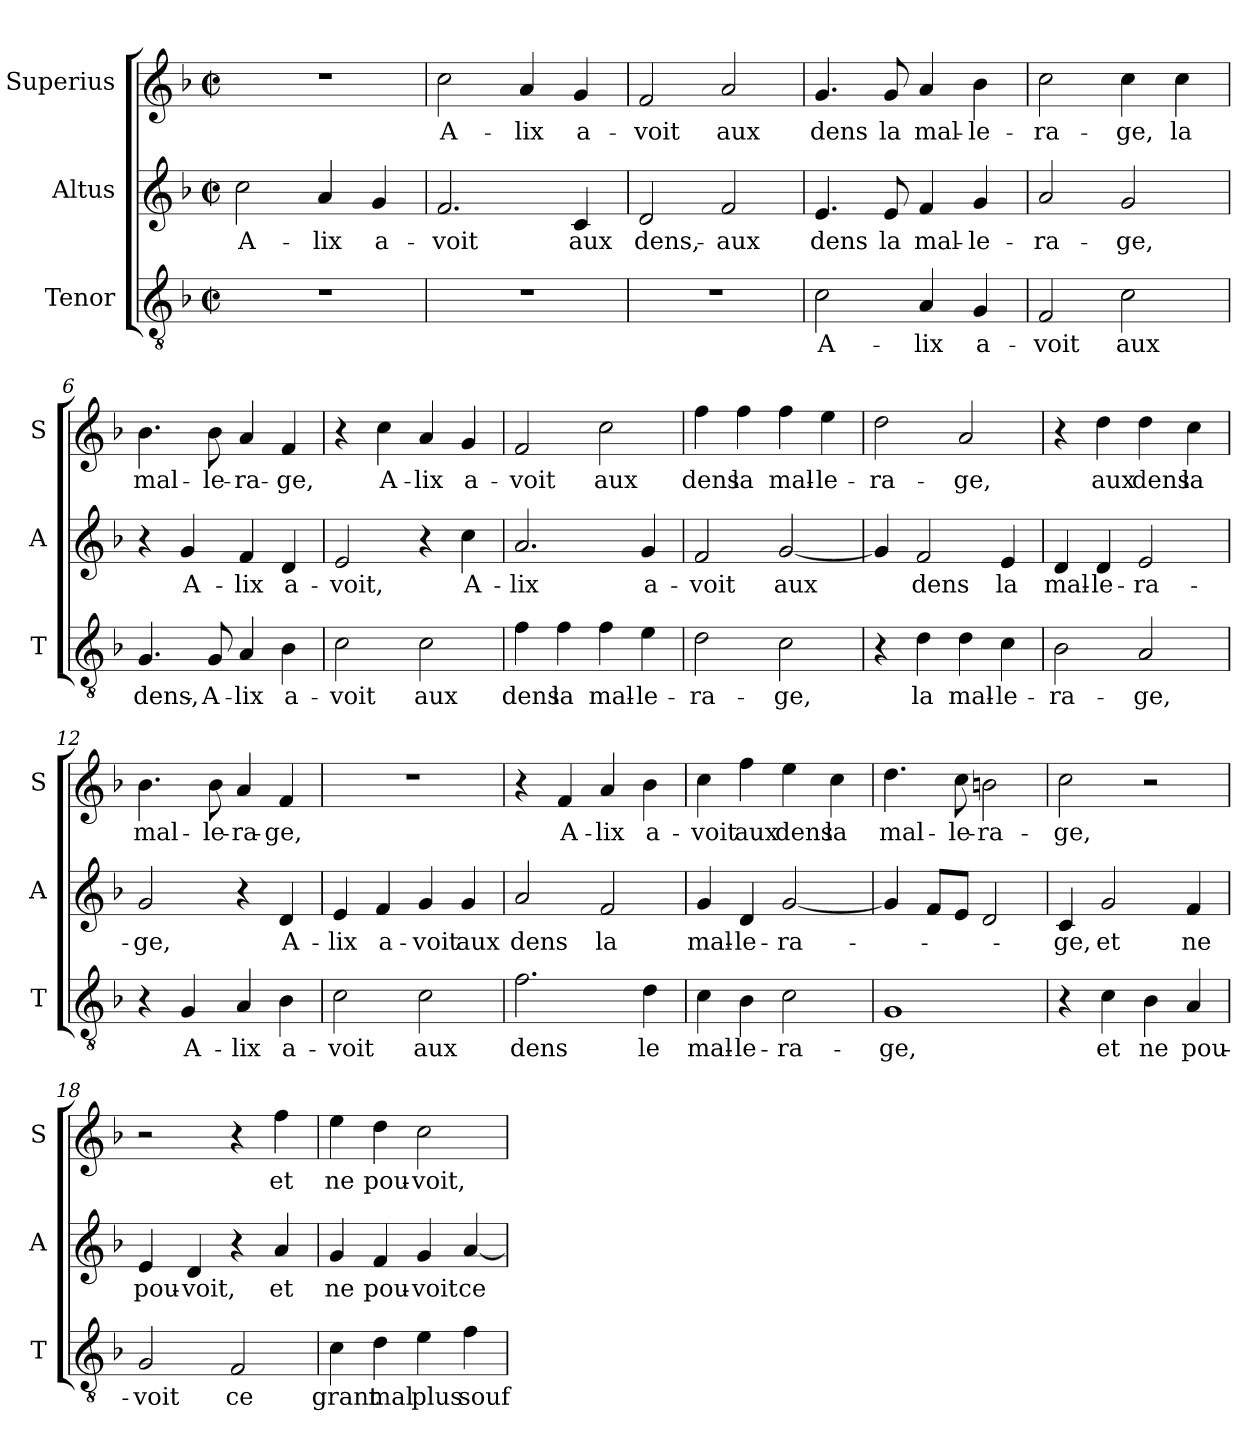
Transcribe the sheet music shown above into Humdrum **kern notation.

**kern	**text	**kern	**text	**kern	**text
*part3	*part3	*part2	*part2	*part1	*part1
*staff3	*staff3	*staff2	*staff2	*staff1	*staff1
*I"Tenor	*	*I"Altus	*	*I"Superius	*
*I'T	*	*I'A	*	*I'S	*
*clefGv2	*	*clefG2	*	*clefG2	*
*k[b-]	*	*k[b-]	*	*k[b-]	*
*F:	*	*F:	*	*F:	*
*M2/2	*	*M2/2	*	*M2/2	*
*met(c|)	*	*met(c|)	*	*met(c|)	*
=1	=1	=1	=1	=1	=1
!	!	!	!LO:LY:b	!	!
1r	.	2cc\	A-	1r	.
!	!	!	!LO:LY:b	!	!
.	.	4a/	-lix	.	.
!	!	!	!LO:LY:b	!	!
.	.	4g/	a-	.	.
=2	=2	=2	=2	=2	=2
!	!	!	!LO:LY:b	!	!LO:LY:b
1r	.	2.f/	-voit	2cc\	A-
!	!	!	!	!	!LO:LY:b
.	.	.	.	4a/	-lix
!	!	!	!LO:LY:b	!	!LO:LY:b
.	.	4c/	aux	4g/	a-
=3	=3	=3	=3	=3	=3
!	!	!	!LO:LY:b	!	!LO:LY:b
1r	.	2d/	dens,-	2f/	-voit
!	!	!	!LO:LY:b	!	!LO:LY:b
.	.	2f/	-aux	2a/	aux
=4	=4	=4	=4	=4	=4
!	!LO:LY:b	!	!LO:LY:b	!	!LO:LY:b
2c\	A-	4.e/	dens	4.g/	dens
!	!	!	!LO:LY:b	!	!LO:LY:b
.	.	8e/	la	8g/	la
!	!LO:LY:b	!	!LO:LY:b	!	!LO:LY:b
4A/	-lix	4f/	mal-	4a/	mal-
!	!LO:LY:b	!	!LO:LY:b	!	!LO:LY:b
4G/	a-	4g/	-le-	4b-\	-le-
=5	=5	=5	=5	=5	=5
!	!LO:LY:b	!	!LO:LY:b	!	!LO:LY:b
2F/	-voit	2a/	-ra-	2cc\	-ra-
!	!LO:LY:b	!	!LO:LY:b	!	!LO:LY:b
2c\	aux	2g/	-ge,	4cc\	-ge,
!	!	!	!	!	!LO:LY:b
.	.	.	.	4cc\	la
!!LO:LB:g=z
=6	=6	=6	=6	=6	=6
!	!LO:LY:b	!	!	!	!LO:LY:b
4.G/	dens,-	4r	.	4.b-\	mal-
!	!	!	!LO:LY:b	!	!
.	.	4g/	A-	.	.
!	!LO:LY:b	!	!	!	!LO:LY:b
8G/	-A-	.	.	8b-\	-le-
!	!LO:LY:b	!	!LO:LY:b	!	!LO:LY:b
4A/	-lix	4f/	-lix	4a/	-ra-
!	!LO:LY:b	!	!LO:LY:b	!	!LO:LY:b
4B-\	a-	4d/	a-	4f/	-ge,
=7	=7	=7	=7	=7	=7
!	!LO:LY:b	!	!LO:LY:b	!	!
2c\	-voit	2e/	-voit,	4r	.
!	!	!	!	!	!LO:LY:b
.	.	.	.	4cc\	A-
!	!LO:LY:b	!	!	!	!LO:LY:b
2c\	aux	4r	.	4a/	-lix
!	!	!	!LO:LY:b	!	!LO:LY:b
.	.	4cc\	A-	4g/	a-
=8	=8	=8	=8	=8	=8
!	!LO:LY:b	!	!LO:LY:b	!	!LO:LY:b
4f\	dens	2.a/	-lix	2f/	-voit
!	!LO:LY:b	!	!	!	!
4f\	la	.	.	.	.
!	!LO:LY:b	!	!	!	!LO:LY:b
4f\	mal-	.	.	2cc\	aux
!	!LO:LY:b	!	!LO:LY:b	!	!
4e\	-le-	4g/	a-	.	.
=9	=9	=9	=9	=9	=9
!	!LO:LY:b	!	!LO:LY:b	!	!LO:LY:b
2d\	-ra-	2f/	-voit	4ff\	dens
!	!	!	!	!	!LO:LY:b
.	.	.	.	4ff\	la
!	!LO:LY:b	!	!LO:LY:b	!	!LO:LY:b
2c\	-ge,	[2g/	aux	4ff\	mal-
!	!	!	!	!	!LO:LY:b
.	.	.	.	4ee\	-le-
=10	=10	=10	=10	=10	=10
!	!	!	!	!	!LO:LY:b
4r	.	4g/]	.	2dd\	-ra-
!	!LO:LY:b	!	!LO:LY:b	!	!
4d\	la	2f/	dens	.	.
!	!LO:LY:b	!	!	!	!LO:LY:b
4d\	mal-	.	.	2a/	-ge,
!	!LO:LY:b	!	!LO:LY:b	!	!
4c\	-le-	4e/	la	.	.
!!LO:LB:g=z
=11	=11	=11	=11	=11	=11
!	!LO:LY:b	!	!LO:LY:b	!	!
2B-\	-ra-	4d/	mal-	4r	.
!	!	!	!LO:LY:b	!	!LO:LY:b
.	.	4d/	-le-	4dd\	aux
!	!LO:LY:b	!	!LO:LY:b	!	!LO:LY:b
2A/	-ge,	2e/	-ra-	4dd\	dens
!	!	!	!	!	!LO:LY:b
.	.	.	.	4cc\	la
=12	=12	=12	=12	=12	=12
!	!	!	!LO:LY:b	!	!LO:LY:b
4r	.	2g/	-ge,	4.b-\	mal-
!	!LO:LY:b	!	!	!	!
4G/	A-	.	.	.	.
!	!	!	!	!	!LO:LY:b
.	.	.	.	8b-\	-le-
!	!LO:LY:b	!	!	!	!LO:LY:b
4A/	-lix	4r	.	4a/	-ra-
!	!LO:LY:b	!	!LO:LY:b	!	!LO:LY:b
4B-\	a-	4d/	A-	4f/	-ge,
=13	=13	=13	=13	=13	=13
!	!LO:LY:b	!	!LO:LY:b	!	!
2c\	-voit	4e/	-lix	1r	.
!	!	!	!LO:LY:b	!	!
.	.	4f/	a-	.	.
!	!LO:LY:b	!	!LO:LY:b	!	!
2c\	aux	4g/	-voit	.	.
!	!	!	!LO:LY:b	!	!
.	.	4g/	aux	.	.
=14	=14	=14	=14	=14	=14
!	!LO:LY:b	!	!LO:LY:b	!	!
2.f\	dens	2a/	dens	4r	.
!	!	!	!	!	!LO:LY:b
.	.	.	.	4f/	A-
!	!	!	!LO:LY:b	!	!LO:LY:b
.	.	2f/	la	4a/	-lix
!	!LO:LY:b	!	!	!	!LO:LY:b
4d\	le	.	.	4b-\	a-
=15	=15	=15	=15	=15	=15
!	!LO:LY:b	!	!LO:LY:b	!	!LO:LY:b
4c\	mal-	4g/	mal-	4cc\	-voit
!	!LO:LY:b	!	!LO:LY:b	!	!LO:LY:b
4B-\	-le-	4d/	-le-	4ff\	aux
!	!LO:LY:b	!	!LO:LY:b	!	!LO:LY:b
2c\	-ra-	[2g/	-ra-	4ee\	dens
!	!	!	!	!	!LO:LY:b
.	.	.	.	4cc\	la
!!LO:PB:g=z
=16	=16	=16	=16	=16	=16
!	!LO:LY:b	!	!	!	!LO:LY:b
1G	-ge,	4g/]	.	4.dd\	mal-
.	.	8f/L	.	.	.
!	!	!	!	!	!LO:LY:b
.	.	8e/J	.	8cc\	-le-
!	!	!	!	!	!LO:LY:b
.	.	2d/	.	2bn\	-ra-
=17	=17	=17	=17	=17	=17
!	!	!	!LO:LY:b	!	!LO:LY:b
4r	.	4c/	-ge,	2cc\	-ge,
!	!LO:LY:b	!	!LO:LY:b	!	!
4c\	et	2g/	et	.	.
!	!LO:LY:b	!	!	!	!
4B-\	ne	.	.	2r	.
!	!LO:LY:b	!	!LO:LY:b	!	!
4A/	pou-	4f/	ne	.	.
=18	=18	=18	=18	=18	=18
!	!LO:LY:b	!	!LO:LY:b	!	!
2G/	-voit	4e/	pou-	2r	.
!	!	!	!LO:LY:b	!	!
.	.	4d/	-voit,	.	.
!	!LO:LY:b	!	!	!	!
2F/	ce	4r	.	4r	.
!	!	!	!LO:LY:b	!	!LO:LY:b
.	.	4a/	et	4ff\	et
=19	=19	=19	=19	=19	=19
!	!LO:LY:b	!	!LO:LY:b	!	!LO:LY:b
4c\	grant	4g/	ne	4ee\	ne
!	!LO:LY:b	!	!LO:LY:b	!	!LO:LY:b
4d\	mal	4f/	pou-	4dd\	pou-
!	!LO:LY:b	!	!LO:LY:b	!	!LO:LY:b
4e\	plus	4g/	-voit	2cc\	-voit,
!	!LO:LY:b	!	!LO:LY:b	!	!
4f\	souf-	[4a/	ce	.	.
=	=	=	=	=	=
*-	*-	*-	*-	*-	*-
